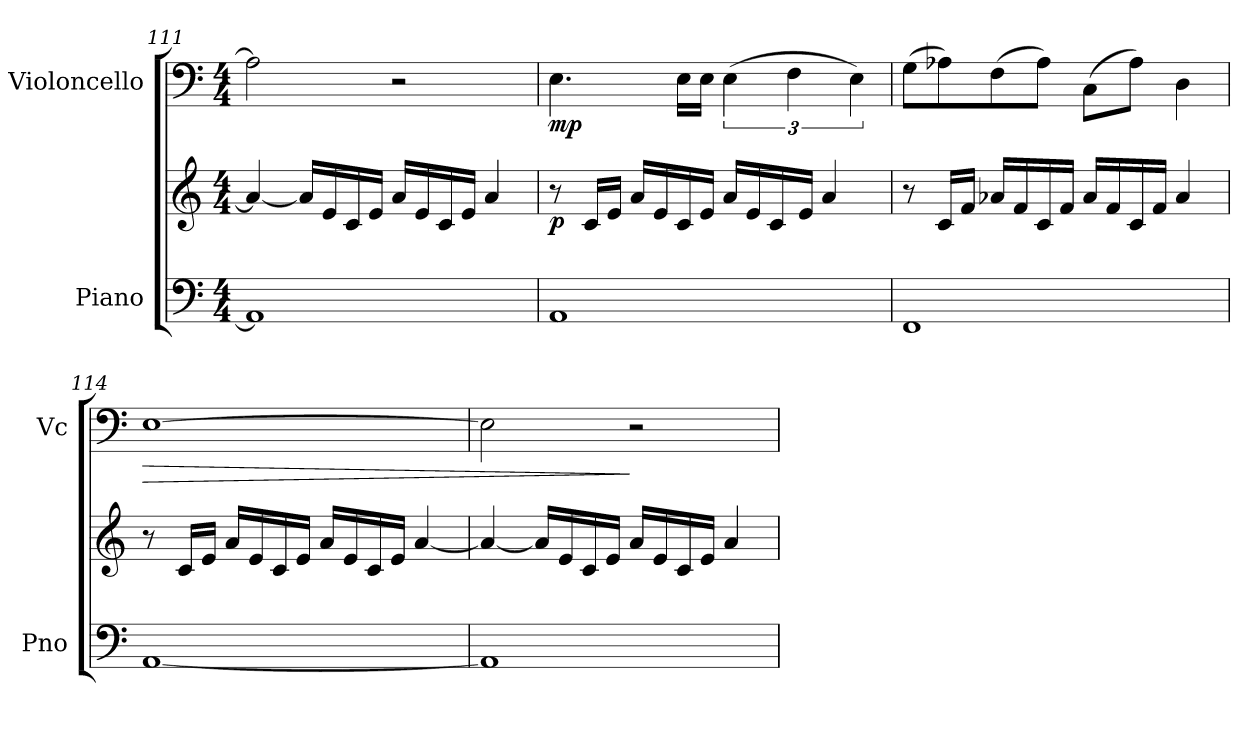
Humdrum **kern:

**kern	**kern	**dynam	**kern	**dynam
*part2	*part2	*part2	*part1	*part1
*staff3	*staff2	*staff2/3	*staff1	*staff1
*I"Piano	*	*	*I"Violoncello	*
*I'Pno	*	*	*I'Vc	*
*clefF4	*clefG2	*	*clefF4	*
*k[]	*k[]	*	*k[]	*
*M4/4	*M4/4	*	*M4/4	*
=111	=111	=111	=111	=111
1AA]	4a/_	.	2A\]	.
.	16a/LL]	.	.	.
.	16e/	.	.	.
.	16c/	.	.	.
.	16e/JJ	.	.	.
.	16a/LL	.	2r	.
.	16e/	.	.	.
.	16c/	.	.	.
.	16e/JJ	.	.	.
.	4a/	.	.	.
!!LO:PB:g=z
=112	=112	=112	=112	=112
!	!	!LO:DY:b	!	!LO:DY:b
1AA	8r	p	4.E\	mp
.	16c/LL	.	.	.
.	16e/JJ	.	.	.
.	16a/LL	.	.	.
.	16e/	.	.	.
.	16c/	.	16E\LL	.
.	16e/JJ	.	16E\JJ	.
.	16a/LL	.	(>6E\	.
.	16e/	.	.	.
.	16c/	.	.	.
.	.	.	6F\	.
.	16e/JJ	.	.	.
.	4a/	.	.	.
.	.	.	6E\)	.
=113	=113	=113	=113	=113
1FF	8r	.	(>8G\L	.
.	16c/LL	.	8A-X\)	.
.	16f/JJ	.	.	.
.	16a-X/LL	.	(>8F\	.
.	16f/	.	.	.
.	16c/	.	8A-\J)	.
.	16f/JJ	.	.	.
.	16a-/LL	.	(>8C\L	.
.	16f/	.	.	.
.	16c/	.	8A-\J)	.
.	16f/JJ	.	.	.
.	4a-/	.	4D\	.
=114	=114	=114	=114	=114
!	!	!	!	!LO:HP:b
[1AA	8r	.	[1E	>
.	16c/LL	.	.	.
.	16e/JJ	.	.	.
.	16a/LL	.	.	.
.	16e/	.	.	.
.	16c/	.	.	.
.	16e/JJ	.	.	.
.	16a/LL	.	.	.
.	16e/	.	.	.
.	16c/	.	.	.
.	16e/JJ	.	.	.
.	[4a/	.	.	.
!!LO:LB:g=z
=115	=115	=115	=115	=115
1AA]	4a/_	.	2E\]	.
.	16a/LL]	.	.	.
.	16e/	.	.	.
.	16c/	.	.	.
.	16e/JJ	.	.	.
.	16a/LL	.	2r	]
.	16e/	.	.	.
.	16c/	.	.	.
.	16e/JJ	.	.	.
.	4a/	.	.	.
=	=	=	=	=
*-	*-	*-	*-	*-
